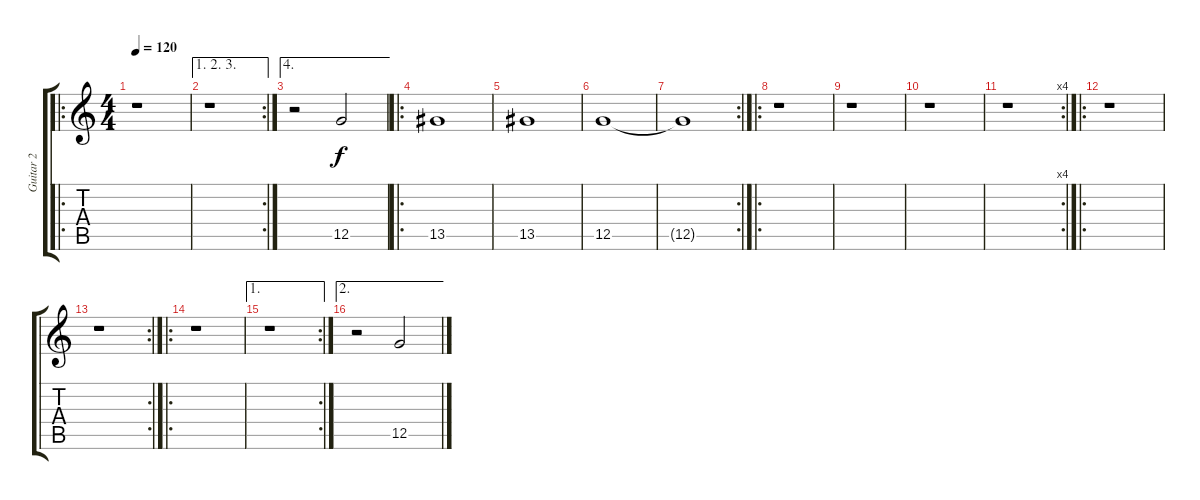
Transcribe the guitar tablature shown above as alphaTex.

\track ("Guitar 2" "Guitar 2") {instrument distortionguitar}
\staff {score tabs}
\tuning (D4 A3 F3 C3 G2 D2) {hide}
\ro
\ts (4 4)
\tempo 120
\clef g2
\ks c
r.1{dy f instrument distortionguitar} |
\ae (1 2 3)
\rc 2
r.1 |
\ae 4
r.2 12.5.2 |
\ro
13.5.1 |
13.5.1 |
12.5.1 |
\rc 2
12.5{t}.1 |
\ro
r.1 |
r.1 |
r.1 |
\rc 4
r.1 |
\ro
r.1 |
\rc 2
r.1 |
\ro
r.1 |
\ae 1
\rc 2
r.1 |
\ae 2
r.2 12.5.2
